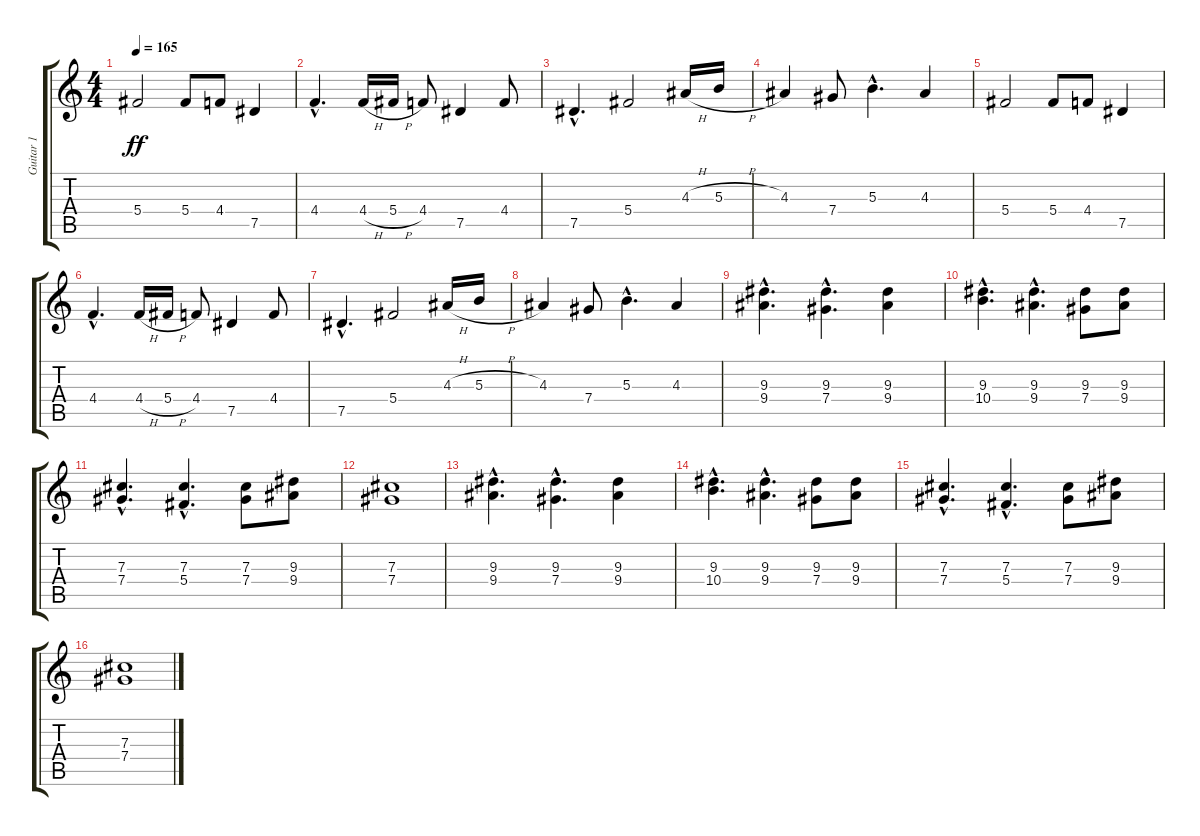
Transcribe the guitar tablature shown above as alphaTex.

\track ("Guitar 1" "Guitar 1") {instrument distortionguitar}
\staff {score tabs}
\tuning (Eb4 Bb3 Gb3 Db3 Ab2 Eb2) {hide}
\ts (4 4)
\tempo 165
\clef g2
\ks c
5.4.2{dy ff} 5.4.8 4.4.8 7.5.4 |
4.4{hac}.4{d} 4.4{h}.16 5.4{h}.16 4.4.8 7.5.4 4.4.8 |
7.5{hac}.4{d} 5.4.2 4.3{h}.16 5.3{h}.16 |
4.3.4 7.4.8 5.3{hac}.4{d} 4.3.4 |
5.4.2 5.4.8 4.4.8 7.5.4 |
4.4{hac}.4{d} 4.4{h}.16 5.4{h}.16 4.4.8 7.5.4 4.4.8 |
7.5{hac}.4{d} 5.4.2 4.3{h}.16 5.3{h}.16 |
4.3.4 7.4.8 5.3{hac}.4{d} 4.3.4 |
(9.3{hac} 9.4{hac}).4{d} (9.3{hac} 7.4{hac}).4{d} (9.3 9.4).4 |
(9.3{hac} 10.4{hac}).4{d} (9.3{hac} 9.4{hac}).4{d} (9.3 7.4).8 (9.3 9.4).8 |
(7.3{hac} 7.4{hac}).4{d} (7.3{hac} 5.4{hac}).4{d} (7.3 7.4).8 (9.3 9.4).8 |
(7.3 7.4).1 |
(9.3{hac} 9.4{hac}).4{d} (9.3{hac} 7.4{hac}).4{d} (9.3 9.4).4 |
(9.3{hac} 10.4{hac}).4{d} (9.3{hac} 9.4{hac}).4{d} (9.3 7.4).8 (9.3 9.4).8 |
(7.3{hac} 7.4{hac}).4{d} (7.3{hac} 5.4{hac}).4{d} (7.3 7.4).8 (9.3 9.4).8 |
(7.3 7.4).1
